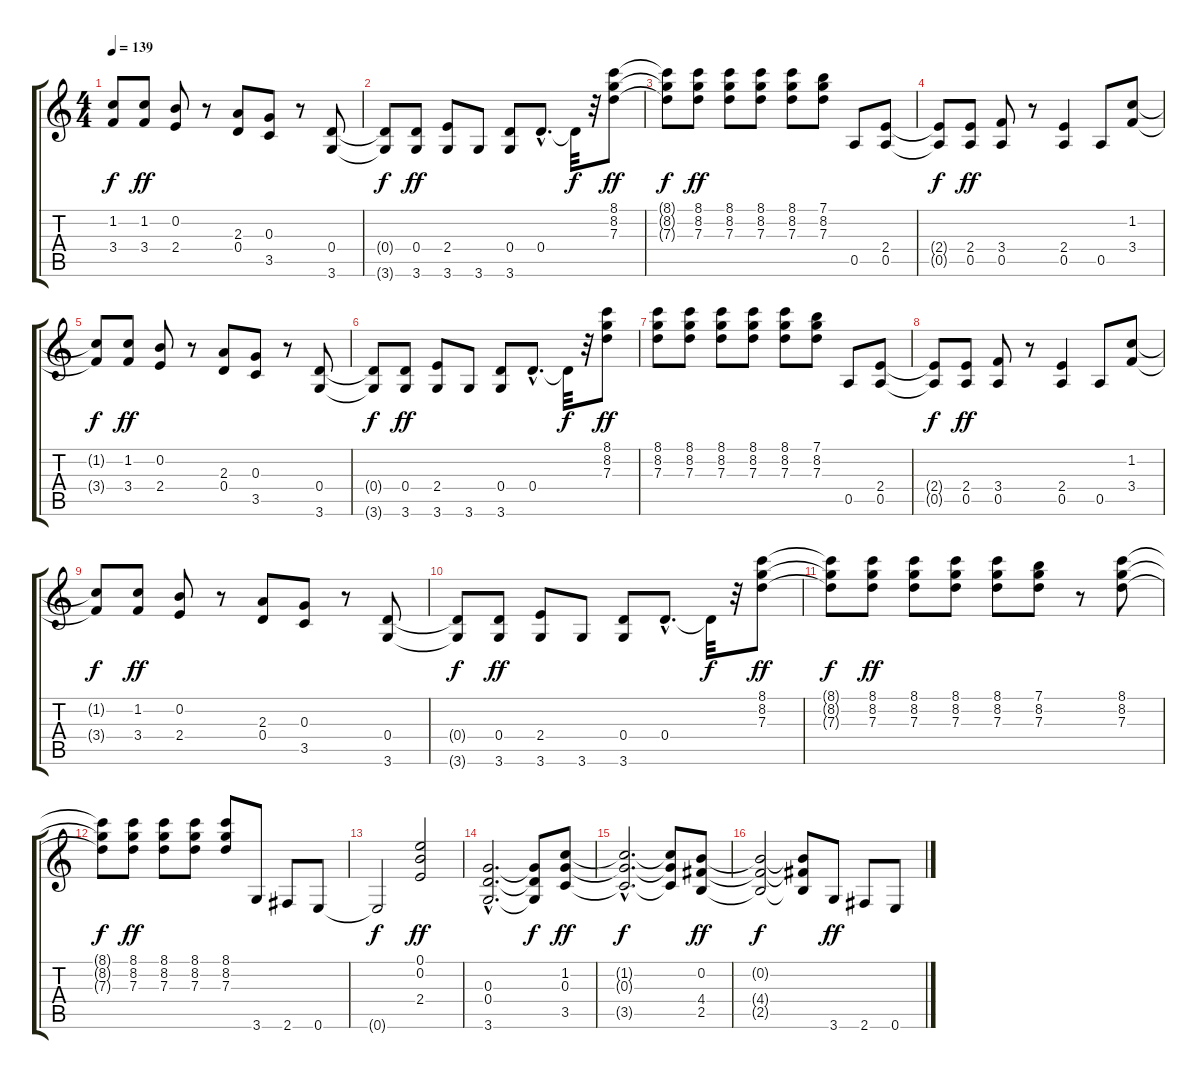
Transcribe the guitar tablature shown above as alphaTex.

\track "" {instrument distortionguitar}
\staff {score tabs}
\tuning (E4 B3 G3 D3 A2 E2) {hide}
\ts (4 4)
\tempo 139
\clef g2
\ks c
(1.2{t} 3.4{t}).8{dy f} (1.2 3.4).8{dy ff} (0.2 2.4).8 r.8 (2.3 0.4).8 (0.3 3.5).8 r.8 (0.4 3.6).8 |
(0.4{t} 3.6{t}).8{dy f} (0.4 3.6).8{dy ff} (2.4 3.6).8 3.6.8 (0.4 3.6).8 0.4{hac}.8{d} 0.4{t}.32{dy f} r.32 (8.1 8.2 7.3).8{dy ff} |
(8.1{t} 8.2{t} 7.3{t}).8{dy f} (8.1 8.2 7.3).8{dy ff} (8.1 8.2 7.3).8 (8.1 8.2 7.3).8 (8.1 8.2 7.3).8 (7.1 8.2 7.3).8 0.5.8 (2.4 0.5).8 |
(2.4{t} 0.5{t}).8{dy f} (2.4 0.5).8{dy ff} (3.4 0.5).8 r.8 (2.4 0.5).4 0.5.8 (1.2 3.4).8 |
(1.2{t} 3.4{t}).8{dy f} (1.2 3.4).8{dy ff} (0.2 2.4).8 r.8 (2.3 0.4).8 (0.3 3.5).8 r.8 (0.4 3.6).8 |
(0.4{t} 3.6{t}).8{dy f} (0.4 3.6).8{dy ff} (2.4 3.6).8 3.6.8 (0.4 3.6).8 0.4{hac}.8{d} 0.4{t}.32{dy f} r.32 (8.1 8.2 7.3).8{dy ff} |
(8.1 8.2 7.3).8 (8.1 8.2 7.3).8 (8.1 8.2 7.3).8 (8.1 8.2 7.3).8 (8.1 8.2 7.3).8 (7.1 8.2 7.3).8 0.5.8 (2.4 0.5).8 |
(2.4{t} 0.5{t}).8{dy f} (2.4 0.5).8{dy ff} (3.4 0.5).8 r.8 (2.4 0.5).4 0.5.8 (1.2 3.4).8 |
(1.2{t} 3.4{t}).8{dy f} (1.2 3.4).8{dy ff} (0.2 2.4).8 r.8 (2.3 0.4).8 (0.3 3.5).8 r.8 (0.4 3.6).8 |
(0.4{t} 3.6{t}).8{dy f} (0.4 3.6).8{dy ff} (2.4 3.6).8 3.6.8 (0.4 3.6).8 0.4{hac}.8{d} 0.4{t}.32{dy f} r.32 (8.1 8.2 7.3).8{dy ff} |
(8.1{t} 8.2{t} 7.3{t}).8{dy f} (8.1 8.2 7.3).8{dy ff} (8.1 8.2 7.3).8 (8.1 8.2 7.3).8 (8.1 8.2 7.3).8 (7.1 8.2 7.3).8 r.8 (8.1 8.2 7.3).8 |
(8.1{t} 8.2{t} 7.3{t}).8{dy f} (8.1 8.2 7.3).8{dy ff} (8.1 8.2 7.3).8 (8.1 8.2 7.3).8 (8.1 8.2 7.3).8 3.6.8 2.6.8 0.6.8 |
0.6{t}.2{dy f} (0.1 0.2 2.4).2{dy ff} |
(0.3{hac} 0.4{hac} 3.6{hac}).2{d} (0.3{t} 0.4{t} 3.6{t}).8{dy f} (1.2 0.3 3.5).8{dy ff} |
(1.2{hac t} 0.3{hac t} 3.5{hac t}).2{d dy f} (1.2{t} 0.3{t} 3.5{t}).8 (0.2 4.4 2.5).8{dy ff} |
(0.2{t} 4.4{t} 2.5{t}).2{dy f} (0.2{t} 4.4{t} 2.5{t}).8 3.6.8{dy ff} 2.6.8 0.6.8
